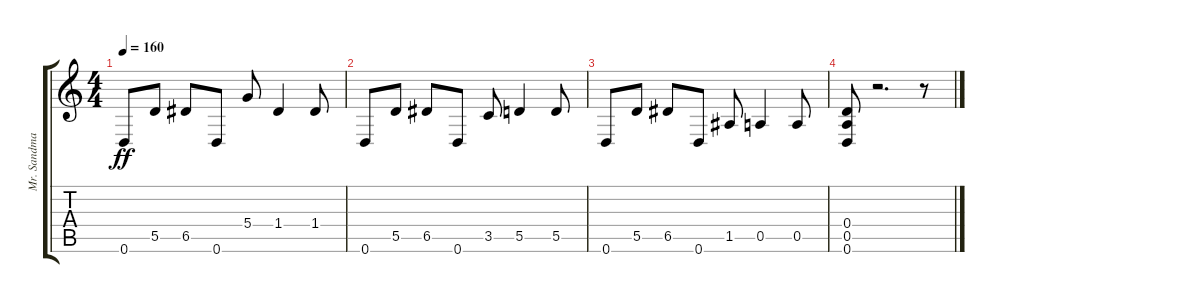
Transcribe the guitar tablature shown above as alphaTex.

\track ("Mr. Sandman (Dirty)" "Mr. Sandma") {instrument distortionguitar}
\staff {score tabs}
\tuning (E4 B3 G3 D3 A2 D2) {hide}
\ts (4 4)
\tempo 160
\clef g2
\ks c
0.6.8{dy ff} 5.5.8 6.5.8 0.6.8 5.4.8 1.4.4 1.4.8 |
0.6.8 5.5.8 6.5.8 0.6.8 3.5.8 5.5.4 5.5.8 |
0.6.8 5.5.8 6.5.8 0.6.8 1.5.8 0.5.4 0.5.8 |
(0.4 0.5 0.6).8 r.2{d} r.8
